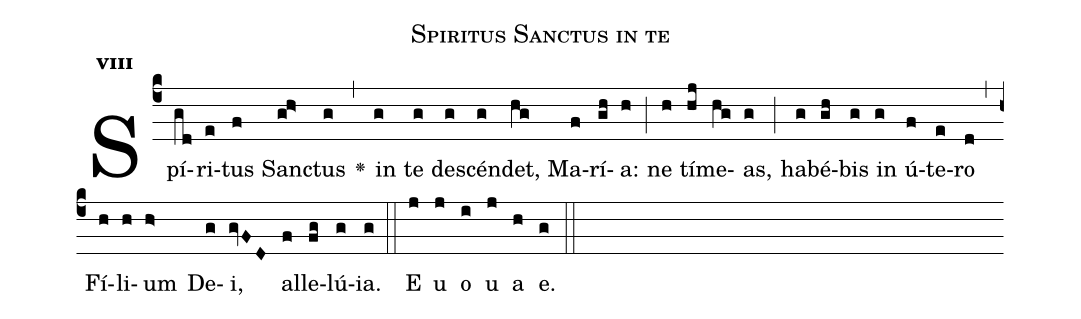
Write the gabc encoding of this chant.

name:Spiritus Sanctus in te;
office-part:Antiphona;
mode:8;
%%
initial-style: 1;
name: Spiritus Sanctus in te
book: Antiphonae & Responsoria/Tomus I, p. 13;
occasion: Hebdomada I Adventus Dominica;
office-part: Vesperae II Ant Ea;
user-notes: ;
commentary: ;
annotation: 8g;
centering-scheme: english;
fontsize: 12;
font: OFLSortsMillGoudy;
height: 11;
width: 4.5;
%%
(c4)Spí(gd)ri(e)tus(f) San(gh>)ctus(g) <v>\greheightstar</v>(,) in(g) te(g) de(g)scén(g)det,(hg) Ma(f)rí(gh)a:(h) (;) ne(h) tí(hj)me(hg)as,(g) (;) ha(g)bé(gh)bis(g) in(g) ú(f)te(e)ro(d) (,) Fí(h)li(h)um(h>) De(g)i,(gvFD) al(f)le(fg)lú(g)ia.(g) (::)
E(j) u(j) o(i) u(j) a(h) e.(g) (::)
